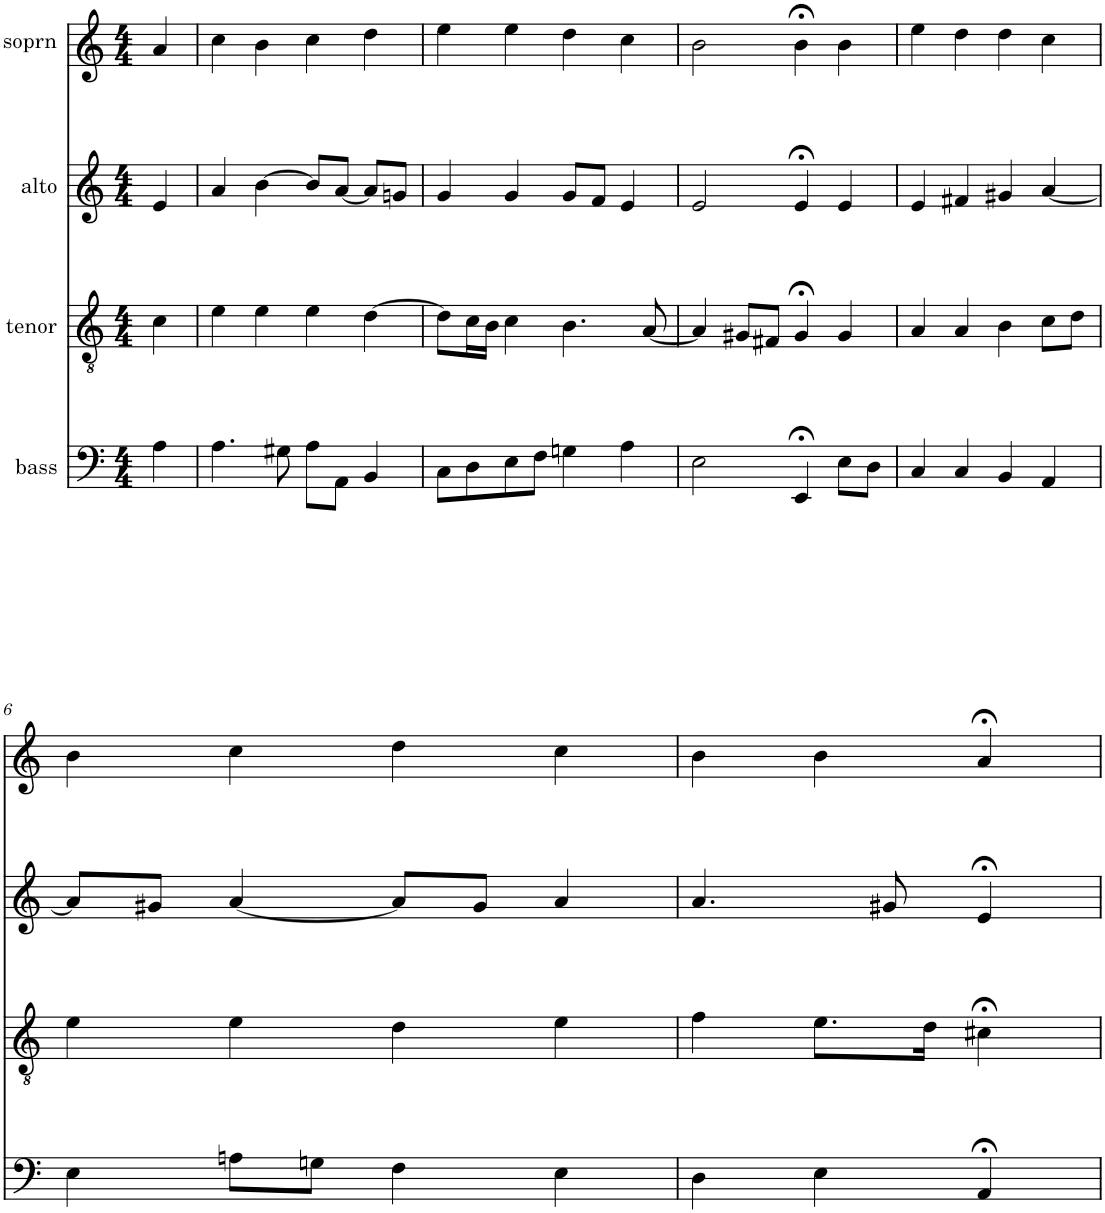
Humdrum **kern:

**kern	**kern	**kern	**kern
*part4	*part3	*part2	*part1
*staff4	*staff3	*staff2	*staff1
*I"bass	*I"tenor	*I"alto	*I"soprn
*clefF4	*clefGv2	*clefG2	*clefG2
*k[]	*k[]	*k[]	*k[]
*M4/4	*M4/4	*M4/4	*M4/4
=1	=1	=1	=1
4A\	4c\	4e/	4a/
=2	=2	=2	=2
4.A\	4e\	4a/	4cc\
.	4e\	[4b\	4b\
8G#X\	.	.	.
8A\L	4e\	8b/L]	4cc\
8AA\J	.	[8a/J	.
4BB/	[4d\	8a/L]	4dd\
.	.	8gn/J	.
=3	=3	=3	=3
8C\L	8d\L]	4g/	4ee\
8D\	16c\L	.	.
.	16B\JJ	.	.
8E\	4c\	4g/	4ee\
8F\J	.	.	.
4Gn\	4.B\	8g/L	4dd\
.	.	8f/J	.
4A\	.	4e/	4cc\
.	[8A/	.	.
=4	=4	=4	=4
2E\	4A/]	2e/	2b\
.	8G#X/L	.	.
.	8F#X/J	.	.
4EE;</	4G#;</	4e;</	4b;<\
8E\L	4G#/	4e/	4b\
8D\J	.	.	.
=5	=5	=5	=5
4C/	4A/	4e/	4ee\
4C/	4A/	4f#X/	4dd\
4BB/	4B\	4g#X/	4dd\
4AA/	8c\L	[4a/	4cc\
.	8d\J	.	.
!!LO:LB:g=z
=6	=6	=6	=6
4E\	4e\	8a/L]	4b\
.	.	8g#X/J	.
8An\L	4e\	[4a/	4cc\
8Gn\J	.	.	.
4F\	4d\	8a/L]	4dd\
.	.	8g#/J	.
4E\	4e\	4a/	4cc\
=7	=7	=7	=7
4D\	4f\	4.a/	4b\
4E\	8.e\L	.	4b\
.	.	8g#X/	.
.	16d\Jk	.	.
4AA;</	4c#X;<\	4e;</	4a;</
=	=	=	=
*-	*-	*-	*-
